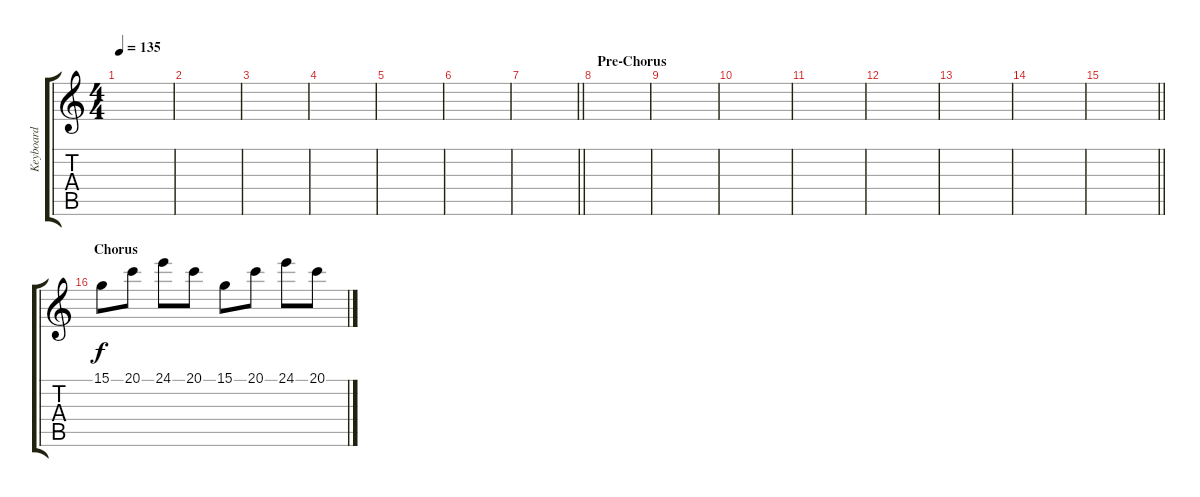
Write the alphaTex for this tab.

\track ("Keyboard" "Keyboard") {instrument stringensemble1}
\staff {score tabs}
\tuning (E4 B3 G3 D3 A2 E2) {hide}
\ts (4 4)
\tempo 135
\clef g2
\ks c
|
|
|
|
|
|
\barLineRight lightlight
|
\section ("" "Pre-Chorus")
|
|
|
|
|
|
|
\barLineRight lightlight
|
\section ("" "Chorus")
15.1.8 20.1.8 24.1.8 20.1.8 15.1.8 20.1.8 24.1.8 20.1.8
